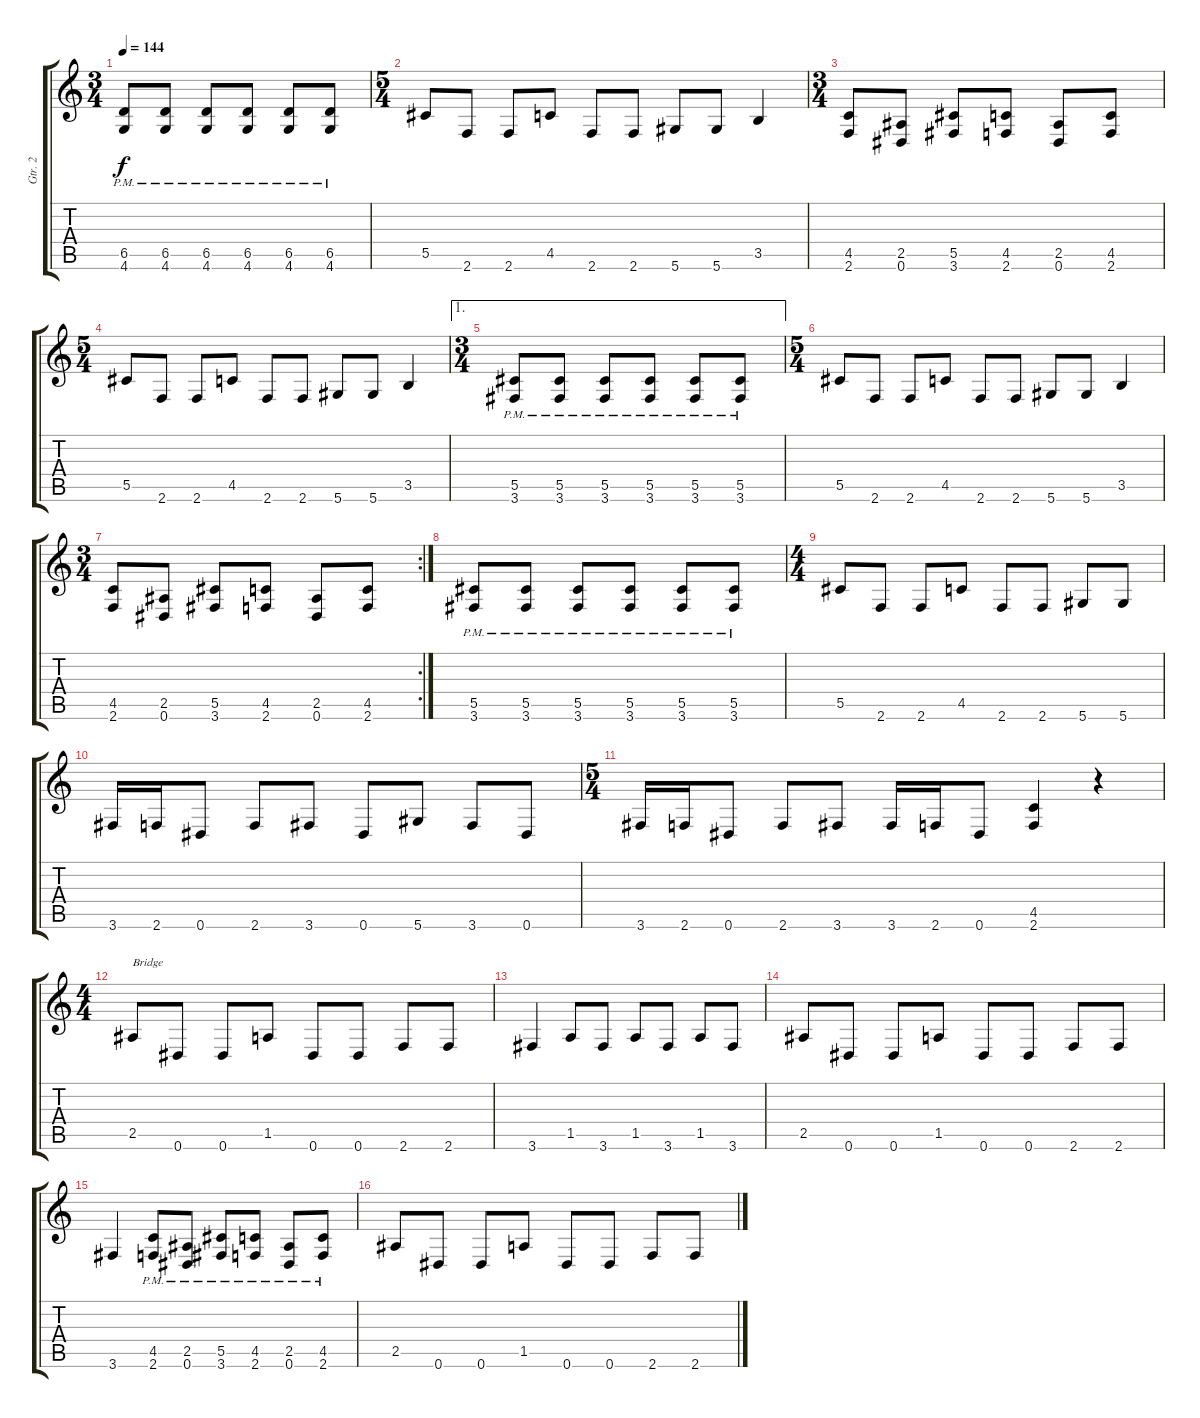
\track ("Gtr. 2" "Gtr. 2") {instrument distortionguitar}
\staff {score tabs}
\tuning (Eb4 Bb3 Gb3 Db3 Ab2 Eb2) {hide}
\ts (3 4)
\tempo 144
\clef g2
\ks c
(6.5{pm} 4.6{pm}).8{dy f} (6.5{pm} 4.6{pm}).8 (6.5{pm} 4.6{pm}).8 (6.5{pm} 4.6{pm}).8 (6.5{pm} 4.6{pm}).8 (6.5{pm} 4.6{pm}).8 |
\ts (5 4)
5.5.8 2.6.8 2.6.8 4.5.8 2.6.8 2.6.8 5.6.8 5.6.8 3.5.4 |
\ts (3 4)
(4.5 2.6).8 (2.5 0.6).8 (5.5 3.6).8 (4.5 2.6).8 (2.5 0.6).8 (4.5 2.6).8 |
\ts (5 4)
5.5.8 2.6.8 2.6.8 4.5.8 2.6.8 2.6.8 5.6.8 5.6.8 3.5.4 |
\ae 1
\ts (3 4)
(5.5{pm} 3.6{pm}).8 (5.5{pm} 3.6{pm}).8 (5.5{pm} 3.6{pm}).8 (5.5{pm} 3.6{pm}).8 (5.5{pm} 3.6{pm}).8 (5.5{pm} 3.6{pm}).8 |
\ts (5 4)
5.5.8 2.6.8 2.6.8 4.5.8 2.6.8 2.6.8 5.6.8 5.6.8 3.5.4 |
\rc 2
\ts (3 4)
(4.5 2.6).8 (2.5 0.6).8 (5.5 3.6).8 (4.5 2.6).8 (2.5 0.6).8 (4.5 2.6).8 |
(5.5{pm} 3.6{pm}).8 (5.5{pm} 3.6{pm}).8 (5.5{pm} 3.6{pm}).8 (5.5{pm} 3.6{pm}).8 (5.5{pm} 3.6{pm}).8 (5.5{pm} 3.6{pm}).8 |
\ts (4 4)
5.5.8 2.6.8 2.6.8 4.5.8 2.6.8 2.6.8 5.6.8 5.6.8 |
3.6.16 2.6.16 0.6.8 2.6.8 3.6.8 0.6.8 5.6.8 3.6.8 0.6.8 |
\ts (5 4)
3.6.16 2.6.16 0.6.8 2.6.8 3.6.8 3.6.16 2.6.16 0.6.8 (4.5 2.6).4 r.4 |
\ts (4 4)
2.5.8{txt "Bridge"} 0.6.8 0.6.8 1.5.8 0.6.8 0.6.8 2.6.8 2.6.8 |
3.6.4 1.5.8 3.6.8 1.5.8 3.6.8 1.5.8 3.6.8 |
2.5.8 0.6.8 0.6.8 1.5.8 0.6.8 0.6.8 2.6.8 2.6.8 |
3.6.4 (4.5{pm} 2.6{pm}).8 (2.5{pm} 0.6{pm}).8 (5.5{pm} 3.6{pm}).8 (4.5{pm} 2.6{pm}).8 (2.5{pm} 0.6{pm}).8 (4.5{pm} 2.6{pm}).8 |
2.5.8 0.6.8 0.6.8 1.5.8 0.6.8 0.6.8 2.6.8 2.6.8
